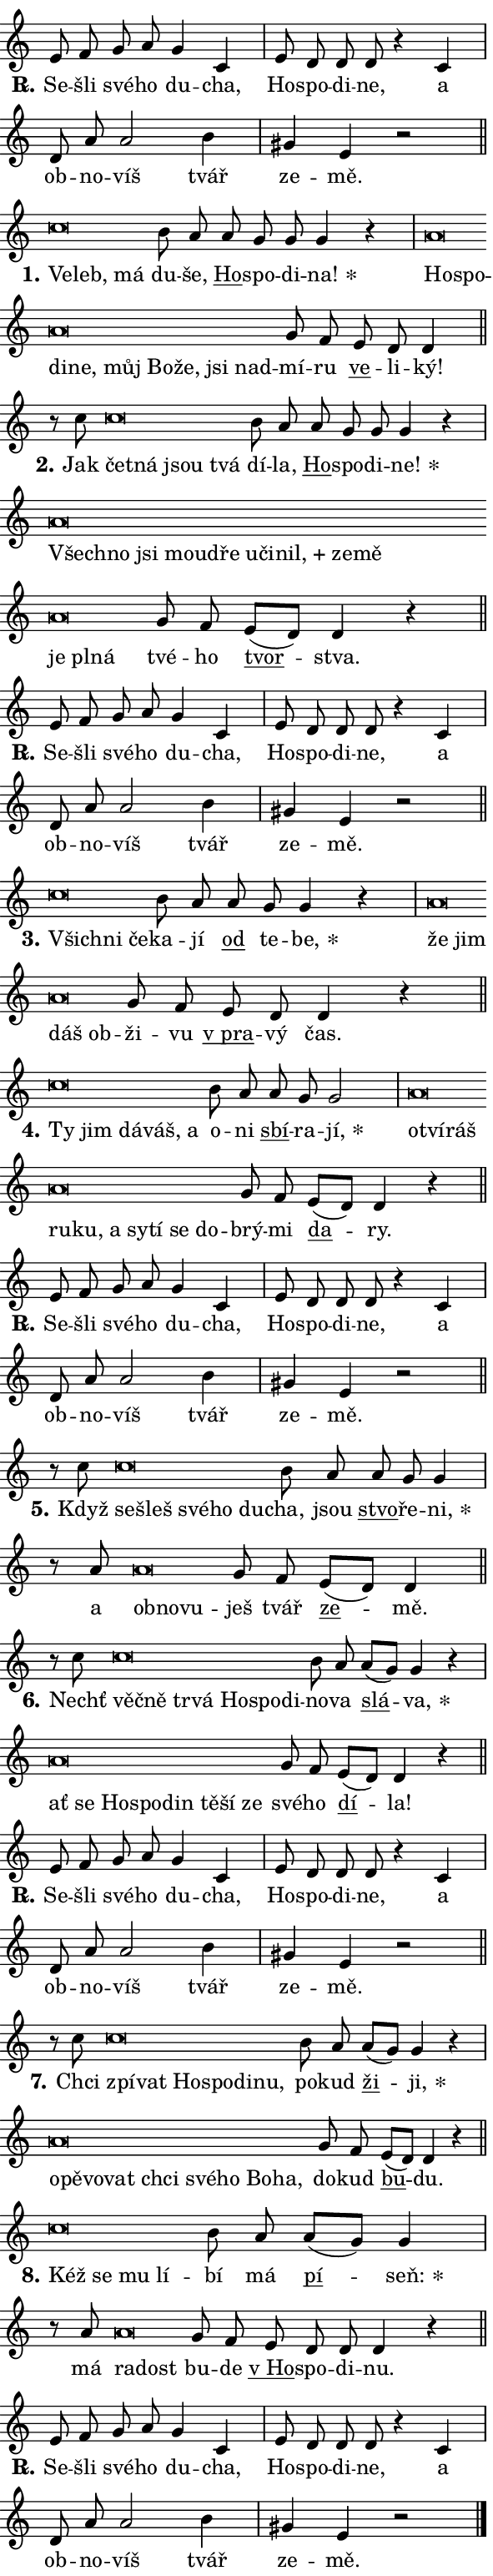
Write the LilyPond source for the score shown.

\version "2.24.0"
\header { tagline = "" }
\paper {
  indent = 0\cm
  top-margin = 0\cm
  right-margin = 0.13\cm % to fit lyric hyphens
  bottom-margin = 0\cm
  left-margin = 0\cm
  paper-width = 10\cm
  page-breaking = #ly:one-page-breaking
  system-system-spacing.basic-distance = #11
  score-system-spacing.basic-distance = #11
  ragged-last = ##f
}


%% Author: Thomas Morley
%% https://lists.gnu.org/archive/html/lilypond-user/2020-05/msg00002.html
#(define (line-position grob)
"Returns position of @var[grob} in current system:
   @code{'start}, if at first time-step
   @code{'end}, if at last time-step
   @code{'middle} otherwise
"
  (let* ((col (ly:item-get-column grob))
         (ln (ly:grob-object col 'left-neighbor))
         (rn (ly:grob-object col 'right-neighbor))
         (col-to-check-left (if (ly:grob? ln) ln col))
         (col-to-check-right (if (ly:grob? rn) rn col))
         (break-dir-left
           (and
             (ly:grob-property col-to-check-left 'non-musical #f)
             (ly:item-break-dir col-to-check-left)))
         (break-dir-right
           (and
             (ly:grob-property col-to-check-right 'non-musical #f)
             (ly:item-break-dir col-to-check-right))))
        (cond ((eqv? 1 break-dir-left) 'start)
              ((eqv? -1 break-dir-right) 'end)
              (else 'middle))))

#(define (tranparent-at-line-position vctor)
  (lambda (grob)
  "Relying on @code{line-position} select the relevant enry from @var{vctor}.
Used to determine transparency,"
    (case (line-position grob)
      ((end) (not (vector-ref vctor 0)))
      ((middle) (not (vector-ref vctor 1)))
      ((start) (not (vector-ref vctor 2))))))

noteHeadBreakVisibility =
#(define-music-function (break-visibility)(vector?)
"Makes @code{NoteHead}s transparent relying on @var{break-visibility}"
#{
  \override NoteHead.transparent =
    #(tranparent-at-line-position break-visibility)
#})

#(define delete-ledgers-for-transparent-note-heads
  (lambda (grob)
    "Reads whether a @code{NoteHead} is transparent.
If so this @code{NoteHead} is removed from @code{'note-heads} from
@var{grob}, which is supposed to be @code{LedgerLineSpanner}.
As a result ledgers are not printed for this @code{NoteHead}"
    (let* ((nhds-array (ly:grob-object grob 'note-heads))
           (nhds-list
             (if (ly:grob-array? nhds-array)
                 (ly:grob-array->list nhds-array)
                 '()))
           ;; Relies on the transparent-property being done before
           ;; Staff.LedgerLineSpanner.after-line-breaking is executed.
           ;; This is fragile ...
           (to-keep
             (remove
               (lambda (nhd)
                 (ly:grob-property nhd 'transparent #f))
               nhds-list)))
      ;; TODO find a better method to iterate over grob-arrays, similiar
      ;; to filter/remove etc for lists
      ;; For now rebuilt from scratch
      (set! (ly:grob-object grob 'note-heads)  '())
      (for-each
        (lambda (nhd)
          (ly:pointer-group-interface::add-grob grob 'note-heads nhd))
        to-keep))))

squashNotes = {
  \override NoteHead.X-extent = #'(-0.2 . 0.2)
  \override NoteHead.Y-extent = #'(-0.75 . 0)
  \override NoteHead.stencil =
    #(lambda (grob)
       (let ((pos (ly:grob-property grob 'staff-position)))
         (begin
           (if (< pos -7) (display "ERROR: Lower brevis then expected\n") (display ""))
           (if (<= pos -6) ly:text-interface::print ly:note-head::print))))
}
unSquashNotes = {
  \revert NoteHead.X-extent
  \revert NoteHead.Y-extent
  \revert NoteHead.stencil
}

hideNotes = \noteHeadBreakVisibility #begin-of-line-visible
unHideNotes = \noteHeadBreakVisibility #all-visible

% work-around for resetting accidentals
% https://lilypond.org/doc/v2.23/Documentation/notation/displaying-rhythms#unmetered-music
cadenzaMeasure = {
  \cadenzaOff
  \partial 1024 s1024
  \cadenzaOn
}

#(define-markup-command (accent layout props text) (markup?)
  "Underline accented syllable"
  (interpret-markup layout props
    #{\markup \override #'(offset . 4.3) \underline { #text }#}))

responsum = \markup \concat {
  "R" \hspace #-1.05 \path #0.1 #'((moveto 0 0.07) (lineto 0.9 0.8)) \hspace #0.05 "."
}

spaceSize = #0.6828661417322834 % exact space size for TeX Gyre Schola

\layout {
  \context {
    \Staff
    \remove "Time_signature_engraver"
    \override LedgerLineSpanner.after-line-breaking = #delete-ledgers-for-transparent-note-heads
  }
  \context {
    \Lyrics {
      \override LyricSpace.minimum-distance = \spaceSize
      \override LyricText.font-name = #"TeX Gyre Schola"
      \override LyricText.font-size = 1
      \override StanzaNumber.font-name = #"TeX Gyre Schola Bold"
      \override StanzaNumber.font-size = 1
    }
  }
  \context {
    \Score 
    \override NoteHead.text =
      #(lambda (grob) 
        (let ((pos (ly:grob-property grob 'staff-position)))
          #{\markup {
            \combine
              \halign #-0.55 \raise #(if (= pos -6) 0 0.5) \override #'(thickness . 2) \draw-line #'(3.2 . 0)
              \musicglyph "noteheads.sM1"
          }#}))
  }
}

% magnetic-lyrics.ily
%
%   written by
%     Jean Abou Samra <jean@abou-samra.fr>
%     Werner Lemberg <wl@gnu.org>
%
%   adapted by
%     Jiri Hon <jiri.hon@gmail.com>
%
% Version 2022-Apr-15

% https://www.mail-archive.com/lilypond-user@gnu.org/msg149350.html

#(define (Left_hyphen_pointer_engraver context)
   "Collect syllable-hyphen-syllable occurrences in lyrics and store
them in properties.  This engraver only looks to the left.  For
example, if the lyrics input is @code{foo -- bar}, it does the
following.

@itemize @bullet
@item
Set the @code{text} property of the @code{LyricHyphen} grob between
@q{foo} and @q{bar} to @code{foo}.

@item
Set the @code{left-hyphen} property of the @code{LyricText} grob with
text @q{foo} to the @code{LyricHyphen} grob between @q{foo} and
@q{bar}.
@end itemize

Use this auxiliary engraver in combination with the
@code{lyric-@/text::@/apply-@/magnetic-@/offset!} hook."
   (let ((hyphen #f)
         (text #f))
     (make-engraver
      (acknowledgers
       ((lyric-syllable-interface engraver grob source-engraver)
        (set! text grob)))
      (end-acknowledgers
       ((lyric-hyphen-interface engraver grob source-engraver)
        ;(when (not (grob::has-interface grob 'lyric-space-interface))
          (set! hyphen grob)));)
      ((stop-translation-timestep engraver)
       (when (and text hyphen)
         (ly:grob-set-object! text 'left-hyphen hyphen))
       (set! text #f)
       (set! hyphen #f)))))

#(define (lyric-text::apply-magnetic-offset! grob)
   "If the space between two syllables is less than the value in
property @code{LyricText@/.details@/.squash-threshold}, move the right
syllable to the left so that it gets concatenated with the left
syllable.

Use this function as a hook for
@code{LyricText@/.after-@/line-@/breaking} if the
@code{Left_@/hyphen_@/pointer_@/engraver} is active."
   (let ((hyphen (ly:grob-object grob 'left-hyphen #f)))
     (when hyphen
       (let ((left-text (ly:spanner-bound hyphen LEFT)))
         (when (grob::has-interface left-text 'lyric-syllable-interface)
           (let* ((common (ly:grob-common-refpoint grob left-text X))
                  (this-x-ext (ly:grob-extent grob common X))
                  (left-x-ext
                   (begin
                     ;; Trigger magnetism for left-text.
                     (ly:grob-property left-text 'after-line-breaking)
                     (ly:grob-extent left-text common X)))
                  ;; `delta` is the gap width between two syllables.
                  (delta (- (interval-start this-x-ext)
                            (interval-end left-x-ext)))
                  (details (ly:grob-property grob 'details))
                  (threshold (assoc-get 'squash-threshold details 0.2)))
             (when (< delta threshold)
               (let* (;; We have to manipulate the input text so that
                      ;; ligatures crossing syllable boundaries are not
                      ;; disabled.  For languages based on the Latin
                      ;; script this is essentially a beautification.
                      ;; However, for non-Western scripts it can be a
                      ;; necessity.
                      (lt (ly:grob-property left-text 'text))
                      (rt (ly:grob-property grob 'text))
                      (is-space (grob::has-interface hyphen 'lyric-space-interface))
                      (space (if is-space " " ""))
                      (extra-delta (if is-space spaceSize 0))
                      ;; Append new syllable.
                      (ltrt-space (if (and (string? lt) (string? rt))
                                (string-append lt space rt)
                                (make-concat-markup (list lt space rt))))
                      ;; Right-align `ltrt` to the right side.
                      (ltrt-space-markup (grob-interpret-markup
                               grob
                               (make-translate-markup
                                (cons (interval-length this-x-ext) 0)
                                (make-right-align-markup ltrt-space)))))
                 (begin
                   ;; Don't print `left-text`.
                   (ly:grob-set-property! left-text 'stencil #f)
                   ;; Set text and stencil (which holds all collected
                   ;; syllables so far) and shift it to the left.
                   (ly:grob-set-property! grob 'text ltrt-space)
                   (ly:grob-set-property! grob 'stencil ltrt-space-markup)
                   (ly:grob-translate-axis! grob (- (- delta extra-delta)) X))))))))))


#(define (lyric-hyphen::displace-bounds-first grob)
   ;; Make very sure this callback isn't triggered too early.
   (let ((left (ly:spanner-bound grob LEFT))
         (right (ly:spanner-bound grob RIGHT)))
     (ly:grob-property left 'after-line-breaking)
     (ly:grob-property right 'after-line-breaking)
     (ly:lyric-hyphen::print grob)))

squashThreshold = #0.4

\layout {
  \context {
    \Lyrics
    \consists #Left_hyphen_pointer_engraver
    \override LyricText.after-line-breaking =
      #lyric-text::apply-magnetic-offset!
    \override LyricHyphen.stencil = #lyric-hyphen::displace-bounds-first
    \override LyricText.details.squash-threshold = \squashThreshold
    \override LyricHyphen.minimum-distance = 0
    \override LyricHyphen.minimum-length = \squashThreshold
  }
}

squashText = \override LyricText.details.squash-threshold = 9999
unSquashText = \override LyricText.details.squash-threshold = \squashThreshold

leftText = \override LyricText.self-alignment-X = #LEFT
unLeftText = \revert LyricText.self-alignment-X

starOffset = #(lambda (grob) 
                (let ((x_offset (ly:self-alignment-interface::aligned-on-x-parent grob)))
                  (if (= x_offset 0) 0 (+ x_offset 1.2))))

star = #(define-music-function (syllable)(string?)
"Append star separator at the end of a syllable"
#{
  \once \override LyricText.X-offset = #starOffset
  \lyricmode { \markup {
    #syllable
    \override #'((font-name . "TeX Gyre Schola Bold")) \hspace #0.2 \lower #0.65 \larger "*"
  } }
#})

starAccent = #(define-music-function (syllable)(string?)
"Append star separator at the end of a syllable and make accent"
#{
  \once \override LyricText.X-offset = #starOffset
  \lyricmode { \markup {
    \accent #syllable
    \override #'((font-name . "TeX Gyre Schola Bold")) \hspace #0.2 \lower #0.65 \larger "*"
  } }
#})

breath = #(define-music-function (syllable)(string?)
"Append breathing indicator at the end of a syllable"
#{
  \lyricmode { \markup { #syllable "+" } }
#})

optionalBreath = #(define-music-function (syllable)(string?)
"Append optional breathing indicator at the end of a syllable"
#{
  \lyricmode { \markup { #syllable "(+)" } }
#})


\score {
    <<
        \new Voice = "melody" { \cadenzaOn \key c \major \relative { e'8 f g a g4 c, \cadenzaMeasure \bar "|" e8 d d d r4 c \cadenzaMeasure \bar "|" d8 a' a2 b4 \cadenzaMeasure \bar "|" gis e r2 \cadenzaMeasure \bar "||" \break } }
        \new Lyrics \lyricsto "melody" { \lyricmode { \set stanza = \responsum
Se -- šli své -- ho du -- cha, Ho -- spo -- di -- ne, a ob -- no -- víš tvář ze -- mě. } }
    >>
    \layout {}
}

\score {
    <<
        \new Voice = "melody" { \cadenzaOn \key c \major \relative { \squashNotes c''\breve*1/16 \hideNotes \breve*1/16 \breve*1/16 \bar "" \unHideNotes \unSquashNotes b8 a \bar "" a g g g4 r \cadenzaMeasure \bar "|" \squashNotes a\breve*1/16 \hideNotes \breve*1/16 \bar "" \breve*1/16 \bar "" \breve*1/16 \bar "" \breve*1/16 \bar "" \breve*1/16 \bar "" \breve*1/16 \bar "" \breve*1/16 \breve*1/16 \bar "" \unHideNotes \unSquashNotes g8 f \bar "" e d d4 \cadenzaMeasure \bar "||" \break } }
        \new Lyrics \lyricsto "melody" { \lyricmode { \set stanza = "1."
\leftText Ve -- \squashText leb, má \unLeftText \unSquashText du -- še, \markup \accent Ho -- spo -- di -- \star na! \leftText Ho -- \squashText spo -- di -- ne, můj Bo -- že, jsi nad -- \unLeftText \unSquashText mí -- ru \markup \accent ve -- li -- ký! } }
    >>
    \layout {}
}

\score {
    <<
        \new Voice = "melody" { \cadenzaOn \key c \major \relative { r8 c''8 \squashNotes c\breve*1/16 \hideNotes \breve*1/16 \bar "" \breve*1/16 \breve*1/16 \bar "" \unHideNotes \unSquashNotes b8 a \bar "" a g g g4 r \cadenzaMeasure \bar "|" \squashNotes a\breve*1/16 \hideNotes \breve*1/16 \bar "" \breve*1/16 \bar "" \breve*1/16 \bar "" \breve*1/16 \bar "" \breve*1/16 \bar "" \breve*1/16 \bar "" \breve*1/16 \bar "" \breve*1/16 \bar "" \breve*1/16 \bar "" \breve*1/16 \bar "" \breve*1/16 \breve*1/16 \bar "" \unHideNotes \unSquashNotes g8 f \bar "" e[( d)] d4 r \cadenzaMeasure \bar "||" \break } }
        \new Lyrics \lyricsto "melody" { \lyricmode { \set stanza = "2."
Jak \leftText čet -- \squashText ná jsou tvá \unLeftText \unSquashText dí -- la, \markup \accent Ho -- spo -- di -- \star ne! \leftText Všech -- \squashText no jsi mou -- dře u -- či -- \breath "nil," ze -- mě je pl -- ná \unLeftText \unSquashText tvé -- ho \markup \accent tvor -- stva. } }
    >>
    \layout {}
}

\score {
    <<
        \new Voice = "melody" { \cadenzaOn \key c \major \relative { e'8 f g a g4 c, \cadenzaMeasure \bar "|" e8 d d d r4 c \cadenzaMeasure \bar "|" d8 a' a2 b4 \cadenzaMeasure \bar "|" gis e r2 \cadenzaMeasure \bar "||" \break } }
        \new Lyrics \lyricsto "melody" { \lyricmode { \set stanza = \responsum
Se -- šli své -- ho du -- cha, Ho -- spo -- di -- ne, a ob -- no -- víš tvář ze -- mě. } }
    >>
    \layout {}
}

\score {
    <<
        \new Voice = "melody" { \cadenzaOn \key c \major \relative { \squashNotes c''\breve*1/16 \hideNotes \breve*1/16 \breve*1/16 \bar "" \unHideNotes \unSquashNotes b8 a \bar "" a g g4 r \cadenzaMeasure \bar "|" \squashNotes a\breve*1/16 \hideNotes \breve*1/16 \bar "" \breve*1/16 \breve*1/16 \bar "" \unHideNotes \unSquashNotes g8 f \bar "" e d d4 r \cadenzaMeasure \bar "||" \break } }
        \new Lyrics \lyricsto "melody" { \lyricmode { \set stanza = "3."
\leftText Všich -- \squashText ni če -- \unLeftText \unSquashText ka -- jí \markup \accent od te -- \star be, \leftText že \squashText jim dáš ob -- \unLeftText \unSquashText ži -- vu \markup \accent "v pra" -- vý čas. } }
    >>
    \layout {}
}

\score {
    <<
        \new Voice = "melody" { \cadenzaOn \key c \major \relative { \squashNotes c''\breve*1/16 \hideNotes \breve*1/16 \bar "" \breve*1/16 \bar "" \breve*1/16 \breve*1/16 \bar "" \unHideNotes \unSquashNotes b8 a \bar "" a g g2 \cadenzaMeasure \bar "|" \squashNotes a\breve*1/16 \hideNotes \breve*1/16 \bar "" \breve*1/16 \bar "" \breve*1/16 \bar "" \breve*1/16 \bar "" \breve*1/16 \bar "" \breve*1/16 \bar "" \breve*1/16 \bar "" \breve*1/16 \breve*1/16 \bar "" \unHideNotes \unSquashNotes g8 f \bar "" e[( d)] d4 r \cadenzaMeasure \bar "||" \break } }
        \new Lyrics \lyricsto "melody" { \lyricmode { \set stanza = "4."
\leftText Ty \squashText jim dá -- váš, a \unLeftText \unSquashText o -- ni \markup \accent sbí -- ra -- \star jí, \leftText o -- \squashText tví -- ráš ru -- ku, a sy -- tí se do -- \unLeftText \unSquashText brý -- mi \markup \accent da -- ry. } }
    >>
    \layout {}
}

\score {
    <<
        \new Voice = "melody" { \cadenzaOn \key c \major \relative { e'8 f g a g4 c, \cadenzaMeasure \bar "|" e8 d d d r4 c \cadenzaMeasure \bar "|" d8 a' a2 b4 \cadenzaMeasure \bar "|" gis e r2 \cadenzaMeasure \bar "||" \break } }
        \new Lyrics \lyricsto "melody" { \lyricmode { \set stanza = \responsum
Se -- šli své -- ho du -- cha, Ho -- spo -- di -- ne, a ob -- no -- víš tvář ze -- mě. } }
    >>
    \layout {}
}

\score {
    <<
        \new Voice = "melody" { \cadenzaOn \key c \major \relative { r8 c''8 \squashNotes c\breve*1/16 \hideNotes \breve*1/16 \bar "" \breve*1/16 \bar "" \breve*1/16 \breve*1/16 \bar "" \unHideNotes \unSquashNotes b8 a \bar "" a g g4 \cadenzaMeasure \bar "|" r8 a8 \squashNotes a\breve*1/16 \hideNotes \breve*1/16 \breve*1/16 \bar "" \unHideNotes \unSquashNotes g8 f \bar "" e[( d)] d4 \cadenzaMeasure \bar "||" \break } }
        \new Lyrics \lyricsto "melody" { \lyricmode { \set stanza = "5."
Když \leftText se -- \squashText šleš své -- ho du -- \unLeftText \unSquashText cha, jsou \markup \accent stvo -- ře -- \star ni, a \leftText ob -- \squashText no -- vu -- \unLeftText \unSquashText ješ tvář \markup \accent ze -- mě. } }
    >>
    \layout {}
}

\score {
    <<
        \new Voice = "melody" { \cadenzaOn \key c \major \relative { r8 c''8 \squashNotes c\breve*1/16 \hideNotes \breve*1/16 \bar "" \breve*1/16 \bar "" \breve*1/16 \bar "" \breve*1/16 \bar "" \breve*1/16 \breve*1/16 \bar "" \unHideNotes \unSquashNotes b8 a \bar "" a[( g)] g4 r \cadenzaMeasure \bar "|" \squashNotes a\breve*1/16 \hideNotes \breve*1/16 \bar "" \breve*1/16 \bar "" \breve*1/16 \bar "" \breve*1/16 \bar "" \breve*1/16 \bar "" \breve*1/16 \breve*1/16 \bar "" \unHideNotes \unSquashNotes g8 f \bar "" e[( d)] d4 r \cadenzaMeasure \bar "||" \break } }
        \new Lyrics \lyricsto "melody" { \lyricmode { \set stanza = "6."
Nechť \leftText věč -- \squashText ně tr -- vá Ho -- spo -- di -- \unLeftText \unSquashText no -- va \markup \accent slá -- \star va, \leftText ať \squashText se Ho -- spo -- din tě -- ší ze \unLeftText \unSquashText své -- ho \markup \accent dí -- la! } }
    >>
    \layout {}
}

\score {
    <<
        \new Voice = "melody" { \cadenzaOn \key c \major \relative { e'8 f g a g4 c, \cadenzaMeasure \bar "|" e8 d d d r4 c \cadenzaMeasure \bar "|" d8 a' a2 b4 \cadenzaMeasure \bar "|" gis e r2 \cadenzaMeasure \bar "||" \break } }
        \new Lyrics \lyricsto "melody" { \lyricmode { \set stanza = \responsum
Se -- šli své -- ho du -- cha, Ho -- spo -- di -- ne, a ob -- no -- víš tvář ze -- mě. } }
    >>
    \layout {}
}

\score {
    <<
        \new Voice = "melody" { \cadenzaOn \key c \major \relative { r8 c''8 \squashNotes c\breve*1/16 \hideNotes \breve*1/16 \bar "" \breve*1/16 \bar "" \breve*1/16 \bar "" \breve*1/16 \breve*1/16 \bar "" \unHideNotes \unSquashNotes b8 a \bar "" a[( g)] g4 r \cadenzaMeasure \bar "|" \squashNotes a\breve*1/16 \hideNotes \breve*1/16 \bar "" \breve*1/16 \bar "" \breve*1/16 \bar "" \breve*1/16 \bar "" \breve*1/16 \bar "" \breve*1/16 \bar "" \breve*1/16 \breve*1/16 \bar "" \unHideNotes \unSquashNotes g8 f \bar "" e[( d)] d4 r \cadenzaMeasure \bar "||" \break } }
        \new Lyrics \lyricsto "melody" { \lyricmode { \set stanza = "7."
Chci \leftText zpí -- \squashText vat Ho -- spo -- di -- nu, \unLeftText \unSquashText po -- kud \markup \accent ži -- \star ji, \leftText o -- \squashText pě -- vo -- vat chci své -- ho Bo -- ha, \unLeftText \unSquashText do -- kud \markup \accent bu -- du. } }
    >>
    \layout {}
}

\score {
    <<
        \new Voice = "melody" { \cadenzaOn \key c \major \relative { \squashNotes c''\breve*1/16 \hideNotes \breve*1/16 \bar "" \breve*1/16 \breve*1/16 \bar "" \unHideNotes \unSquashNotes b8 a \bar "" a[( g)] g4 \cadenzaMeasure \bar "|" r8 a8 \squashNotes a\breve*1/16 \hideNotes \breve*1/16 \bar "" \unHideNotes \unSquashNotes g8 f \bar "" e d d d4 r \cadenzaMeasure \bar "||" \break } }
        \new Lyrics \lyricsto "melody" { \lyricmode { \set stanza = "8."
\leftText Kéž \squashText se mu lí -- \unLeftText \unSquashText bí má \markup \accent pí -- \star seň: má \leftText ra -- \squashText dost \unLeftText \unSquashText bu -- de \markup \accent "v Ho" -- spo -- di -- nu. } }
    >>
    \layout {}
}

\score {
    <<
        \new Voice = "melody" { \cadenzaOn \key c \major \relative { e'8 f g a g4 c, \cadenzaMeasure \bar "|" e8 d d d r4 c \cadenzaMeasure \bar "|" d8 a' a2 b4 \cadenzaMeasure \bar "|" gis e r2 \cadenzaMeasure \bar "||" \break } \bar "|." }
        \new Lyrics \lyricsto "melody" { \lyricmode { \set stanza = \responsum
Se -- šli své -- ho du -- cha, Ho -- spo -- di -- ne, a ob -- no -- víš tvář ze -- mě. } }
    >>
    \layout {}
}
